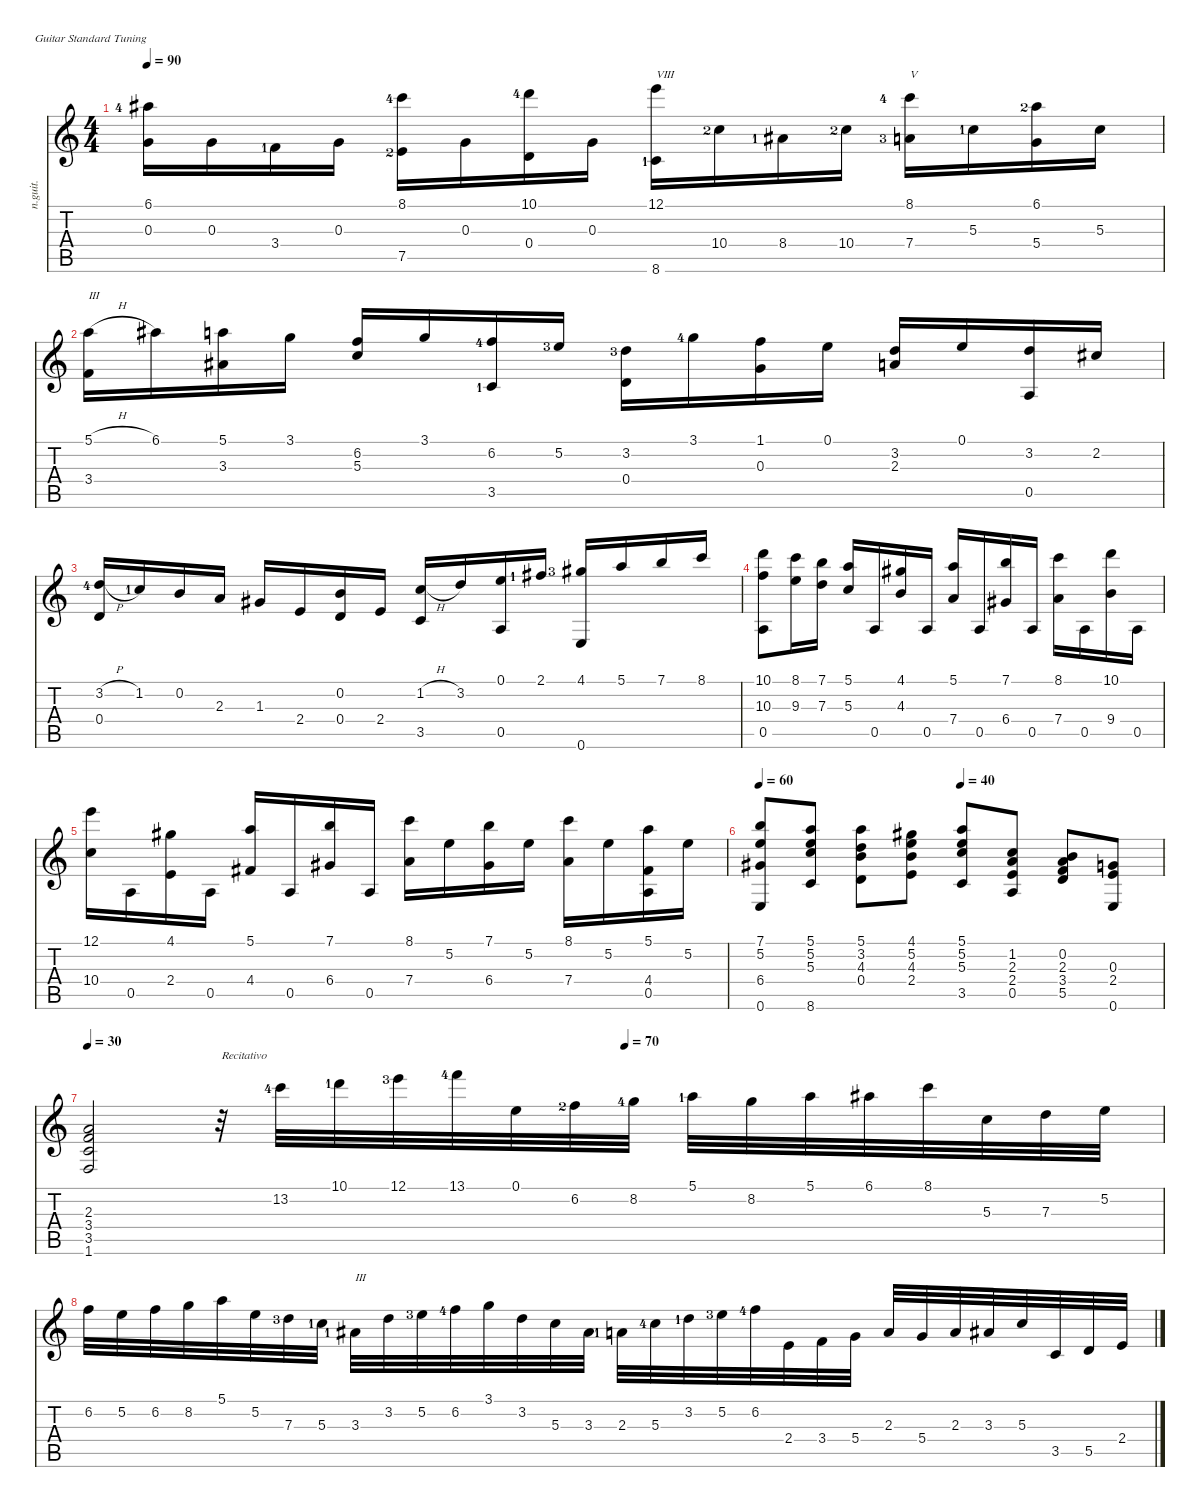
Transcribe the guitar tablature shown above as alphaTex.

\defaultSystemsLayout 4
\hideDynamics
\bracketExtendMode nobrackets
\track ("Guitare classique" "n.guit.") {instrument acousticguitarnylon}
\staff {score tabs}
\tuning (E4 B3 G3 D3 A2 E2)
\ts (4 4)
\tempo 90
\clef g2
\ks c
(6.1{lf 5 acc #} 0.3).16{dy f beam Down} 0.3.16{beam Down} 3.4{lf 2}.16{beam Down} 0.3.16{beam Down} (8.1{lf 5} 7.5{lf 3}).16{beam Down} 0.3.16{beam Down} (10.1{lf 5} 0.4).16{beam Down} 0.3.16{beam Down} (12.1 8.6{lf 2}).16{txt "VIII" beam Down} 10.4{lf 3}.16{beam Down} 8.4{lf 2 acc #}.16{beam Down} 10.4{lf 3}.16{beam Down} (8.1{lf 5} 7.4{lf 4}).16{txt "V" beam Down} 5.3{lf 2}.16{beam Down} (6.1{lf 3 acc #} 5.4).16{beam Down} 5.3.16{beam Down} |
(5.1{h} 3.4).16{txt "III" beam Down} 6.1{acc #}.16{beam Down} (5.1 3.3{acc #}).16{beam Down} 3.1.16{beam Down} (6.2 5.3).16{beam Up} 3.1.16{beam Up} (6.2{lf 5} 3.5{lf 2}).16{beam Up} 5.2{lf 4}.16{beam Up} (3.2{lf 4} 0.4).16{beam Down} 3.1{lf 5}.16{beam Down} (1.1 0.3).16{beam Down} 0.1.16{beam Down} (3.2 2.3).16{beam Up} 0.1.16{beam Up} (3.2 0.5).16{beam Up} 2.2{acc #}.16{beam Up} |
(3.2{h lf 5} 0.4).16{beam Up} 1.2{lf 2}.16{beam Up} 0.2.16{beam Up} 2.3.16{beam Up} 1.3{acc #}.16{beam Up} 2.4.16{beam Up} (0.2 0.4).16{beam Up} 2.4.16{beam Up} (1.2{h} 3.5).16{beam Up} 3.2.16{beam Up} (0.1 0.5).16{beam Up} 2.1{lf 2 acc #}.16{beam Up} (4.1{lf 4 acc #} 0.6).16{beam Up} 5.1.16{beam Up} 7.1.16{beam Up} 8.1.16{beam Up} |
(10.1 10.3 0.5).8{beam Down} (8.1 9.3).16{beam Down} (7.1 7.3).16{beam Down} (5.1 5.3).16{beam Up} 0.5.16{beam Up} (4.1{acc #} 4.3).16{beam Up} 0.5.16{beam Up} (5.1 7.4).16{beam Up} 0.5.16{beam Up} (7.1 6.4{acc #}).16{beam Up} 0.5.16{beam Up} (8.1 7.4).16{beam Down} 0.5.16{beam Down} (10.1 9.4).16{beam Down} 0.5.16{beam Down} |
(12.1 10.4).16{beam Down} 0.5.16{beam Down} (4.1{acc #} 2.4).16{beam Down} 0.5.16{beam Down} (5.1 4.4{acc #}).16{beam Up} 0.5.16{beam Up} (7.1 6.4{acc #}).16{beam Up} 0.5.16{beam Up} (8.1 7.4).16{beam Down} 5.2.16{beam Down} (7.1 6.4{acc #}).16{beam Down} 5.2.16{beam Down} (8.1 7.4).16{beam Down} 5.2.16{beam Down} (5.1 4.4{acc #} 0.5).16{beam Down} 5.2.16{beam Down} |
\tempo 60
\tempo (40 0.5)
(7.1 5.2 6.4{acc #} 0.6).8{beam Up} (5.1 5.2 5.3 8.6).8{beam Up} (5.1 3.2 4.3 0.4).8{beam Down} (4.1{acc #} 5.2 4.3 2.4).8{beam Down} (5.1 5.2 5.3 3.5).8{beam Up} (1.2 2.3 2.4 0.5).8{beam Up} (0.2 2.3 3.4 5.5).8{beam Up} (0.3 2.4 0.6).8{beam Up} |
\tempo 30
\tempo (70 0.5)
(2.3 3.4 3.5 1.6).2{beam Up} r.32{txt "Recitativo" beam Down} 13.2{lf 5}.32{beam Down} 10.1{lf 2}.32{beam Down} 12.1{lf 4}.32{beam Down} 13.1{lf 5}.32{beam Down} 0.1.32{beam Down} 6.2{lf 3}.32{beam Down} 8.2{lf 5}.32{beam Down} 5.1{lf 2}.32{beam Down} 8.2.32{beam Down} 5.1.32{beam Down} 6.1{acc #}.32{beam Down} 8.1.32{beam Down} 5.3.32{beam Down} 7.3.32{beam Down} 5.2.32{beam Down} |
6.2.32{beam Down} 5.2.32{beam Down} 6.2.32{beam Down} 8.2.32{beam Down} 5.1.32{beam Down} 5.2.32{beam Down} 7.3{lf 4}.32{beam Down} 5.3{lf 2}.32{beam Down} 3.3{lf 2 acc #}.32{txt "III" beam Down} 3.2.32{beam Down} 5.2{lf 4}.32{beam Down} 6.2{lf 5}.32{beam Down} 3.1.32{beam Down} 3.2.32{beam Down} 5.3.32{beam Down} 3.3{acc #}.32{beam Down} 2.3{lf 2}.32{beam Down} 5.3{lf 5}.32{beam Down} 3.2{lf 2}.32{beam Down} 5.2{lf 4}.32{beam Down} 6.2{lf 5}.32{beam Down} 2.4.32{beam Down} 3.4.32{beam Down} 5.4.32{beam Down} 2.3.32{beam Up} 5.4.32{beam Up} 2.3.32{beam Up} 3.3{acc #}.32{beam Up} 5.3.32{beam Up} 3.5.32{beam Up} 5.5.32{beam Up} 2.4.32{beam Up}
